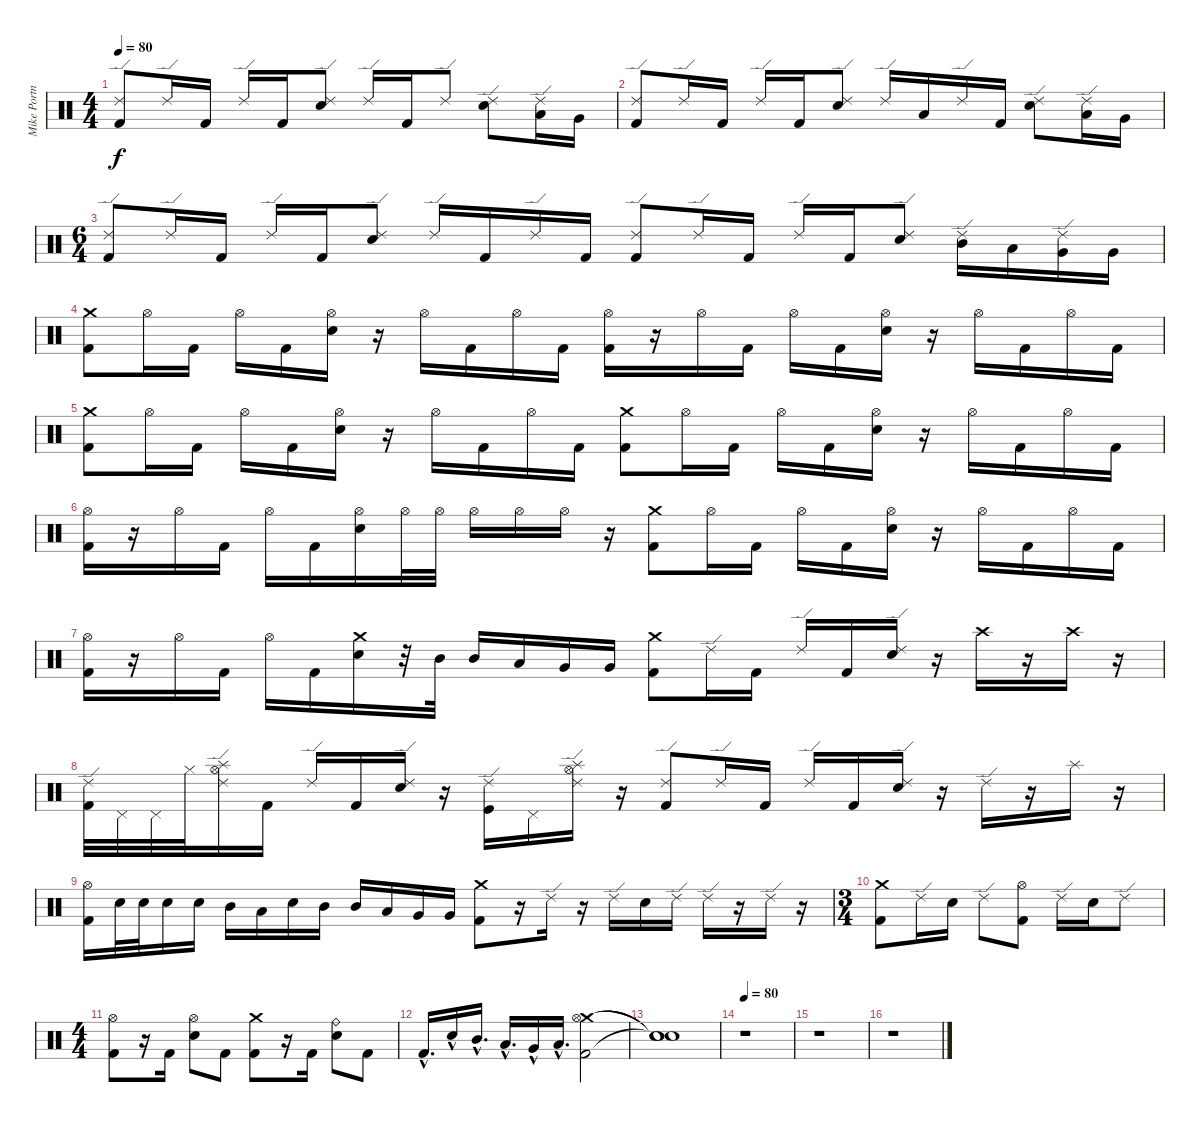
\track ("Mike Portnoy - Drum" "Mike Portn") {instrument percussion}
\staff {score}
\articulation defaults
\ts (4 4)
\tempo 80
\clef neutral
\ks c
("Kick (hit) 2" "Ride (edge) 2").8{dy f} "Ride (edge) 2".16 "Kick (hit) 2".16 "Ride (edge) 2".16 "Kick (hit) 2".16 ("Electric Snare (hit)" "Ride (edge) 2").8 "Ride (edge) 2".16 "Kick (hit) 2".16 "Ride (edge) 2".8 ("Electric Snare (hit)" "Ride (edge) 2").8 ("Low Tom (hit)" "Ride (edge) 2").16 "Very Low Tom (hit)".16 |
("Kick (hit) 2" "Ride (edge) 2").8 "Ride (edge) 2".16 "Kick (hit) 2".16 "Ride (edge) 2".16 "Kick (hit) 2".16 ("Electric Snare (hit)" "Ride (edge) 2").8 "Ride (edge) 2".16 "Low Tom (hit)".16 "Ride (edge) 2".16 "Kick (hit) 2".16 ("Electric Snare (hit)" "Ride (edge) 2").8 ("Low Tom (hit)" "Ride (edge) 2").16 "Very Low Tom (hit)".16 |
\ts (6 4)
("Kick (hit) 2" "Ride (edge) 2").8 "Ride (edge) 2".16 "Kick (hit) 2".16 "Ride (edge) 2".16 "Kick (hit) 2".16 ("Electric Snare (hit)" "Ride (edge) 2").8 "Ride (edge) 2".16 "Kick (hit) 2".16 "Ride (edge) 2".16 "Kick (hit) 2".16 ("Kick (hit) 2" "Ride (edge) 2").8 "Ride (edge) 2".16 "Kick (hit) 2".16 "Ride (edge) 2".16 "Kick (hit) 2".16 ("Electric Snare (hit)" "Ride (edge) 2").8 ("Mid Tom (hit)" "Ride (edge) 2").16 "Low Tom (hit)".16 ("Very Low Tom (hit)" "Ride (edge) 2").16 "Very Low Tom (hit)".16 |
("Crash medium (hit)" "Kick (hit) 2").8 "Hi-Hat (open)".16 "Kick (hit) 2".16 "Hi-Hat (open)".16 "Kick (hit) 2".16 ("Hi-Hat (open)" "Electric Snare (hit)").16 r.16 "Hi-Hat (open)".16 "Kick (hit) 2".16 "Hi-Hat (open)".16 "Kick (hit) 2".16 ("Hi-Hat (open)" "Kick (hit) 2").16 r.16 "Hi-Hat (open)".16 "Kick (hit) 2".16 "Hi-Hat (open)".16 "Kick (hit) 2".16 ("Hi-Hat (open)" "Electric Snare (hit)").16 r.16 "Hi-Hat (open)".16 "Kick (hit) 2".16 "Hi-Hat (open)".16 "Kick (hit) 2".16 |
("Crash medium (hit)" "Kick (hit) 2").8 "Hi-Hat (open)".16 "Kick (hit) 2".16 "Hi-Hat (open)".16 "Kick (hit) 2".16 ("Hi-Hat (open)" "Electric Snare (hit)").16 r.16 "Hi-Hat (open)".16 "Kick (hit) 2".16 "Hi-Hat (open)".16 "Kick (hit) 2".16 ("Crash medium (hit)" "Kick (hit) 2").8 "Hi-Hat (open)".16 "Kick (hit) 2".16 "Hi-Hat (open)".16 "Kick (hit) 2".16 ("Hi-Hat (open)" "Electric Snare (hit)").16 r.16 "Hi-Hat (open)".16 "Kick (hit) 2".16 "Hi-Hat (open)".16 "Kick (hit) 2".16 |
("Hi-Hat (open)" "Kick (hit) 2").16 r.16 "Hi-Hat (open)".16 "Kick (hit) 2".16 "Hi-Hat (open)".16 "Kick (hit) 2".16 ("Hi-Hat (open)" "Electric Snare (hit)").16 "Hi-Hat (open)".32 "Hi-Hat (open)".32 "Hi-Hat (open)".16 "Hi-Hat (open)".16 "Hi-Hat (open)".16 r.16 ("Crash medium (hit)" "Kick (hit) 2").8 "Hi-Hat (open)".16 "Kick (hit) 2".16 "Hi-Hat (open)".16 "Kick (hit) 2".16 ("Hi-Hat (open)" "Electric Snare (hit)").16 r.16 "Hi-Hat (open)".16 "Kick (hit) 2".16 "Hi-Hat (open)".16 "Kick (hit) 2".16 |
("Hi-Hat (open)" "Kick (hit) 2").16 r.16 "Hi-Hat (open)".16 "Kick (hit) 2".16 "Hi-Hat (open)".16 "Kick (hit) 2".16 ("Crash medium (hit)" "Electric Snare (hit)").16 r.32 "Mid Tom (hit)".32 "Mid Tom (hit)".16 "Low Tom (hit)".16 "Very Low Tom (hit)".16 "Very Low Tom (hit)".16 ("Crash medium (hit)" "Kick (hit) 2").8 "Ride (edge) 2".16 "Kick (hit) 2".16 "Ride (edge) 2".16 "Kick (hit) 2".16 ("Ride (edge) 2" "Electric Snare (hit)").16 r.16 "Crash high (hit)".16 r.16 "Crash high (hit)".16 r.16 |
("Ride (edge) 2" "Kick (hit) 2").32 "Pedal Hi-Hat (hit)".32 "Pedal Hi-Hat (hit)".32 "Hi-Hat (closed)".32 ("Splash (hit)" "Hi-Hat (open)" "Ride (edge) 2").16 "Kick (hit) 2".16 "Ride (edge) 2".16 "Kick (hit) 2".16 ("Ride (edge) 2" "Electric Snare (hit)").16 r.16 ("Kick (hit)" "Ride (edge) 2").16 "Pedal Hi-Hat (hit)".16 ("Splash (hit)" "Hi-Hat (open)" "Ride (edge) 2").16 r.16 ("Ride (edge) 2" "Kick (hit) 2").8 "Ride (edge) 2".16 "Kick (hit) 2".16 "Ride (edge) 2".16 "Kick (hit) 2".16 ("Ride (edge) 2" "Electric Snare (hit)").16 r.16 "Ride (edge) 2".16 r.16 "Splash (hit)".16 r.16 |
("Hi-Hat (open)" "Kick (hit) 2").16 "Electric Snare (hit)".32 "Electric Snare (hit)".32 "Electric Snare (hit)".16 "Electric Snare (hit)".16 "Mid Tom (hit)".16 "Low Tom (hit)".16 "Electric Snare (hit)".16 "Mid Tom (hit)".16 "Mid Tom (hit)".16 "Low Tom (hit)".16 "Very Low Tom (hit)".16 "Very Low Tom (hit)".16 ("Crash medium (hit)" "Kick (hit) 2").8 r.16 "Ride (edge) 2".16 r.16 "Ride (edge) 2".16 "Electric Snare (hit)".16 "Ride (edge) 2".16 "Ride (edge) 2".16 r.16 "Ride (edge) 2".16 r.16 |
\ts (3 4)
("Crash medium (hit)" "Kick (hit) 2").8 "Ride (edge) 2".16 "Electric Snare (hit)".16 "Ride (edge) 2".8 ("Hi-Hat (open)" "Kick (hit) 2").8 "Ride (edge) 2".16 "Electric Snare (hit)".16 "Ride (edge) 2".8 |
\ts (4 4)
("Hi-Hat (open)" "Kick (hit) 2").8 r.16 "Kick (hit) 2".16 ("Hi-Hat (open)" "Electric Snare (hit)").8 "Kick (hit) 2".8 ("Kick (hit) 2" "Crash medium (hit)").8 r.16 "Kick (hit) 2".16 ("Ride (bell)" "Electric Snare (hit)").8 "Kick (hit) 2".8 |
"Kick (hit) 2"{hac}.16{d} "Electric Snare (hit)"{hac}.16 "Mid Tom (hit)"{hac}.16{d} "Low Tom (hit)"{hac}.16{d} "Very Low Tom (hit)"{hac}.16 "Low Floor Tom (hit)"{hac}.16{d} ("Crash medium (hit)" "Hi-Hat (open)" "Kick (hit) 2").2 |
("Snare (hit)"{t} "Snare (hit)"{t} "Snare (hit)"{t}).1 |
\tempo 80
r.1 |
r.1 |
r.1
